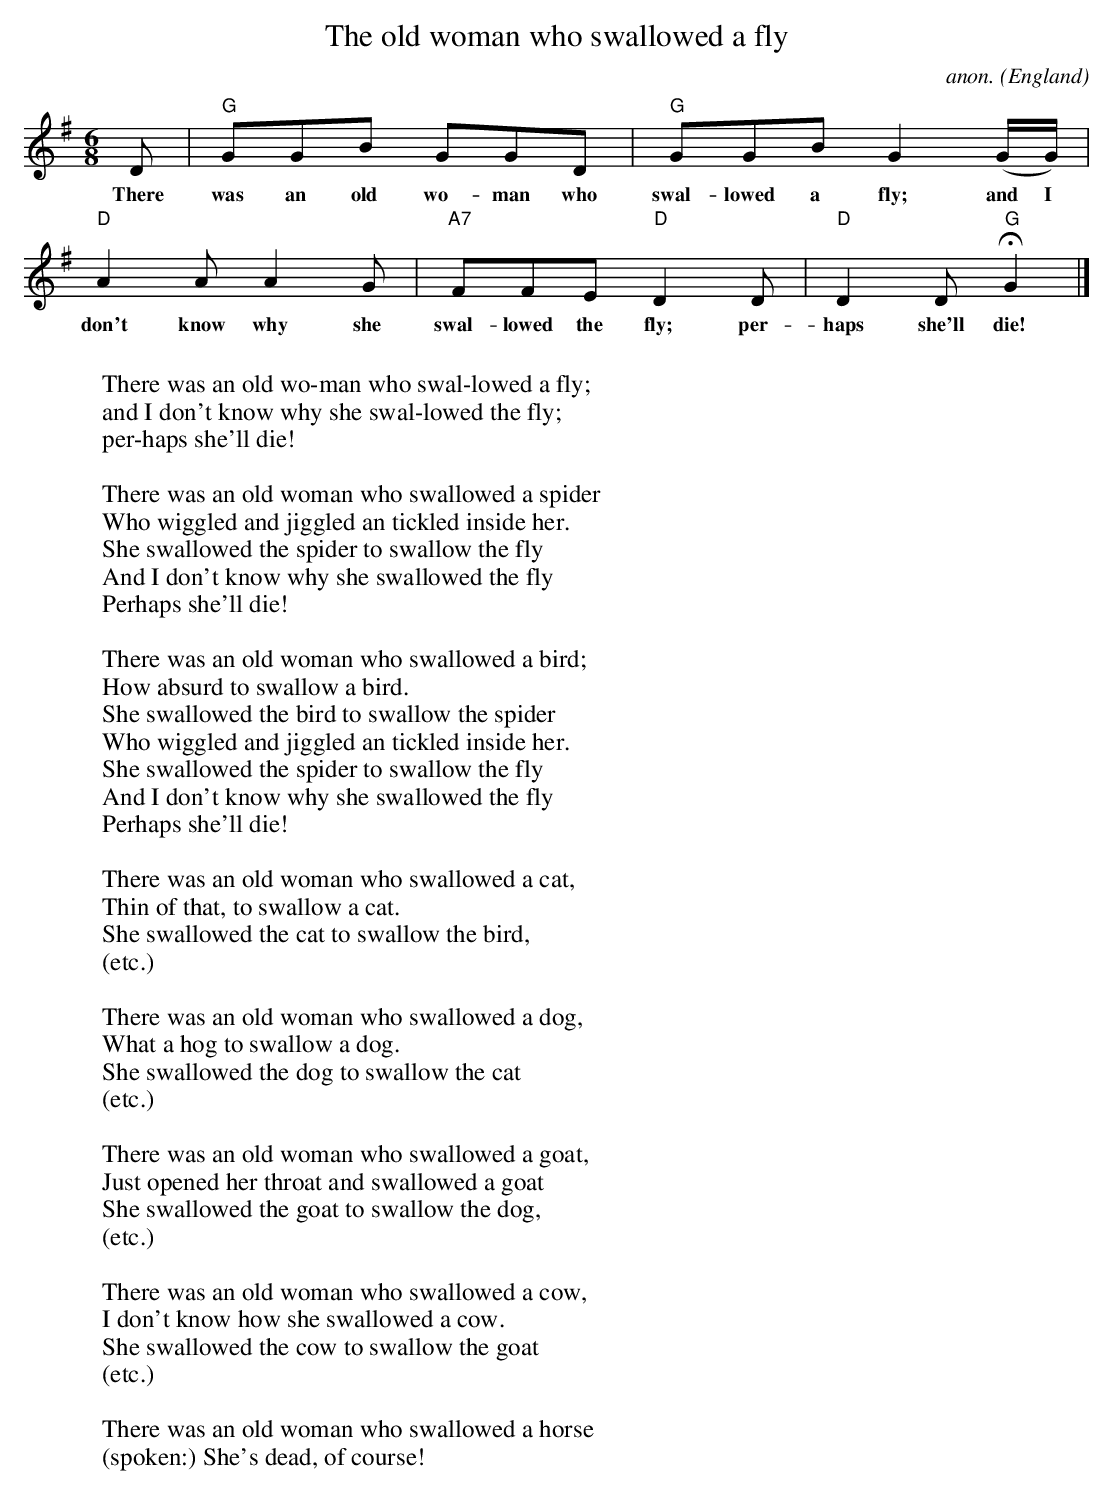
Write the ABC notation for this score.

X:1
T:The old woman who swallowed a fly
C:anon.
O:England
M:6/8
L:1/8
K:G
D|"G"GGB GGD|"G"GGB G2(G/G/)|
w:There was an old wo-man who swal-lowed a fly; and I
"D"A2AA2G|"A7"FFE "D"D2D|"D"D2D H"G"G2|]
w:don't know why she swal-lowed the fly; per-haps she'll die!
W:
W:There was an old wo-man who swal-lowed a fly;
W:and I don't know why she swal-lowed the fly;
W:  per-haps she'll die!
W:
W:There was an old woman who swallowed a spider
W:Who wiggled and jiggled an tickled inside her.
W:She swallowed the spider to swallow the fly
W:And I don't know why she swallowed the fly
W:  Perhaps she'll die!
W:
W:There was an old woman who swallowed a bird;
W:How absurd to swallow a bird.
W:She swallowed the bird to swallow the spider
W:Who wiggled and jiggled an tickled inside her.
W:She swallowed the spider to swallow the fly
W:And I don't know why she swallowed the fly
W:  Perhaps she'll die!
W:
W:There was an old woman who swallowed a cat,
W:Thin of that, to swallow a cat.
W:She swallowed the cat to swallow the bird,
W:(etc.)
W:
W:There was an old woman who swallowed a dog,
W:What a hog to swallow a dog.
W:She swallowed the dog to swallow the cat
W:(etc.)
W:
W:There was an old woman who swallowed a goat,
W:Just opened her throat and swallowed a goat
W:She swallowed the goat to swallow the dog,
W:(etc.)
W:
W:There was an old woman who swallowed a cow,
W:I don't know how she swallowed a cow.
W:She swallowed the cow to swallow the goat
W:(etc.)
W:
W:There was an old woman who swallowed a horse
W:   (spoken:) She's dead, of course!
